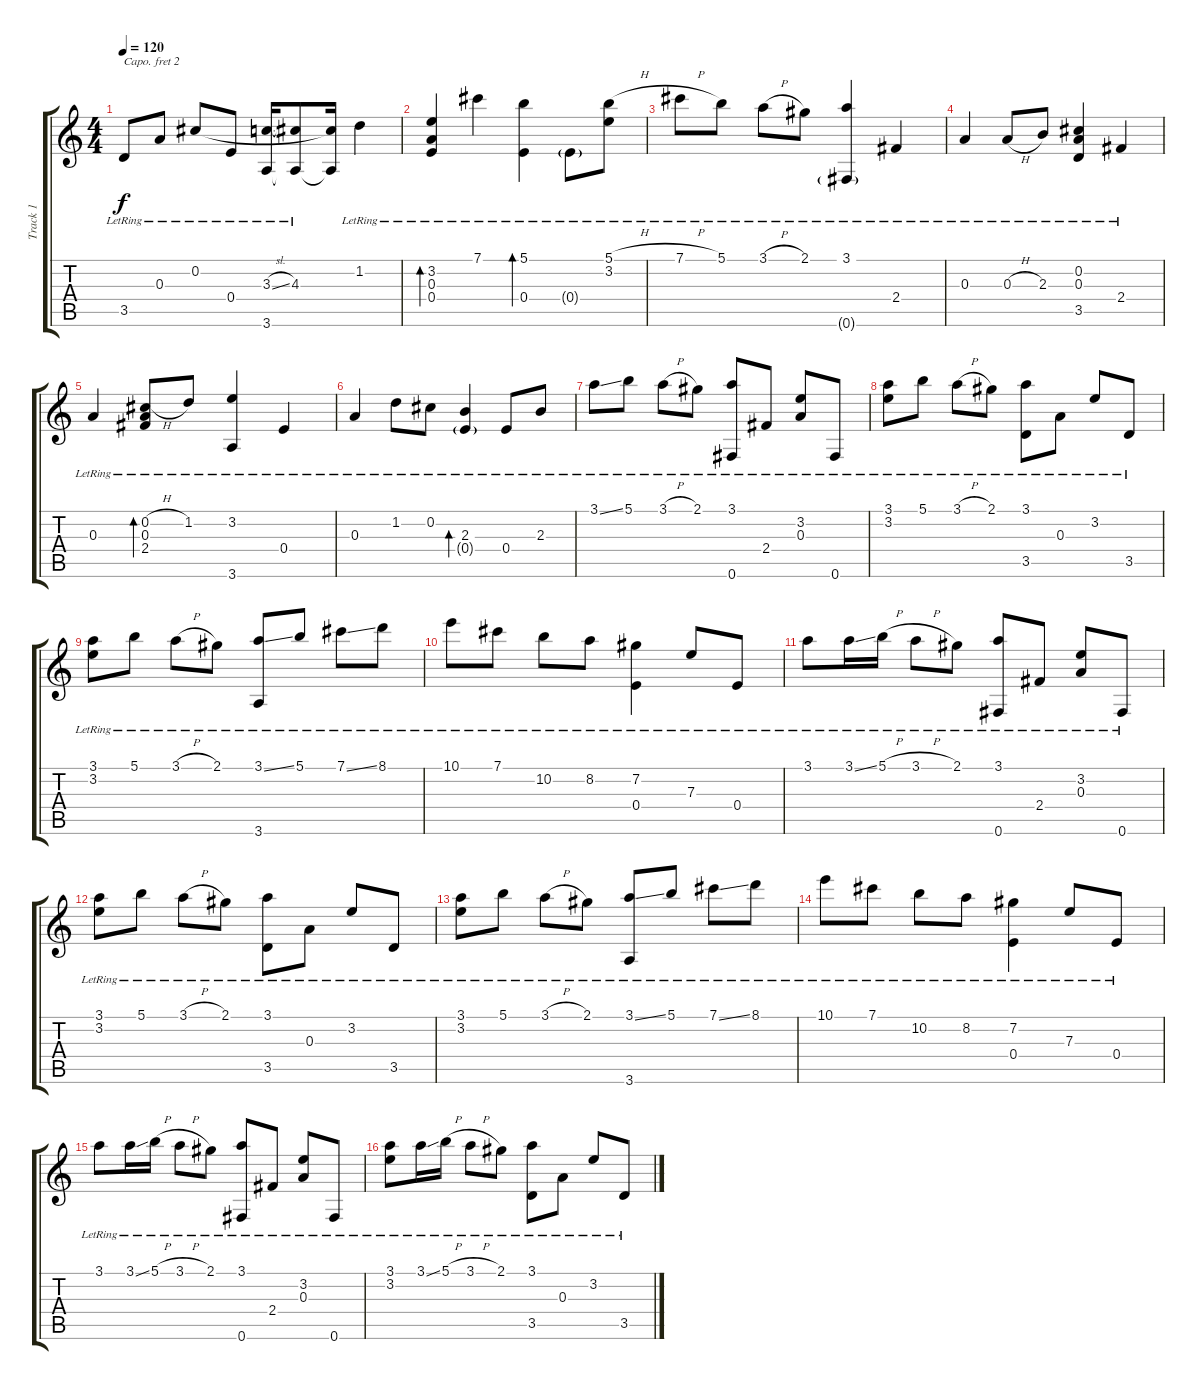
\track ("Track 1" "Track 1") {instrument acousticguitarsteel}
\staff {score tabs}
\capo 2
\tuning (E4 B3 G3 D3 A2 E2) {hide}
\ts (4 4)
\tempo 120
\clef g2
\ks c
3.5{lr}.8{dy f} 0.3{lr}.8 0.2{lr}.8 0.4{lr}.8 (3.3{sl lr} 3.6{lr}).16 (4.3{lr} 3.6{t}).8 (0.2{t} 3.6{t}).16 1.2{lr}.4 |
(3.2{lr} 0.3{lr} 0.4{lr}).4{bd 480} 7.1{lr}.4 (5.1{lr} 0.4{lr}).4{bd 240} 0.4{g lr}.8 (5.1{h lr} 3.2{lr}).8 |
7.1{h lr}.8 5.1{lr}.8 3.1{h lr}.8 2.1{lr}.8 (3.1{lr} 0.6{g lr}).4 2.4{lr}.4 |
0.3{lr}.4 0.3{h lr}.8 2.3{lr}.8 (0.2{lr} 0.3{lr} 3.5{lr}).4 2.4{lr}.4 |
0.3{lr}.4 (0.2{h lr} 0.3{lr} 2.4{lr}).8{bd 480} 1.2{lr}.8 (3.2{lr} 3.6{lr}).4 0.4{lr}.4 |
0.3{lr}.4 1.2{lr}.8 0.2{lr}.8 (2.3{lr} 0.4{g lr}).4{bd 240} 0.4{lr}.8 2.3{lr}.8 |
3.1{ss lr}.8 5.1{lr}.8 3.1{h lr}.8 2.1{lr}.8 (3.1{lr} 0.6{lr}).8 2.4{lr}.8 (3.2{lr} 0.3{lr}).8 0.6{lr}.8 |
(3.1{lr} 3.2{lr}).8 5.1{lr}.8 3.1{h lr}.8 2.1{lr}.8 (3.1{lr} 3.5{lr}).8 0.3{lr}.8 3.2{lr}.8 3.5{lr}.8 |
(3.1{lr} 3.2{lr}).8 5.1{lr}.8 3.1{h lr}.8 2.1{lr}.8 (3.1{ss lr} 3.6{lr}).8 5.1{lr}.8 7.1{ss lr}.8 8.1{lr}.8 |
10.1{lr}.8 7.1{lr}.8 10.2{lr}.8 8.2{lr}.8 (7.2{lr} 0.4{lr}).4 7.3{lr}.8 0.4{lr}.8 |
3.1{lr}.8 3.1{ss lr}.16 5.1{h lr}.16 3.1{h lr}.8 2.1{lr}.8 (3.1{lr} 0.6{lr}).8 2.4{lr}.8 (3.2{lr} 0.3{lr}).8 0.6{lr}.8 |
(3.1{lr} 3.2{lr}).8 5.1{lr}.8 3.1{h lr}.8 2.1{lr}.8 (3.1{lr} 3.5{lr}).8 0.3{lr}.8 3.2{lr}.8 3.5{lr}.8 |
(3.1{lr} 3.2{lr}).8 5.1{lr}.8 3.1{h lr}.8 2.1{lr}.8 (3.1{ss lr} 3.6{lr}).8 5.1{lr}.8 7.1{ss lr}.8 8.1{lr}.8 |
10.1{lr}.8 7.1{lr}.8 10.2{lr}.8 8.2{lr}.8 (7.2{lr} 0.4{lr}).4 7.3{lr}.8 0.4{lr}.8 |
3.1{lr}.8 3.1{ss lr}.16 5.1{h lr}.16 3.1{h lr}.8 2.1{lr}.8 (3.1{lr} 0.6{lr}).8 2.4{lr}.8 (3.2{lr} 0.3{lr}).8 0.6{lr}.8 |
(3.1{lr} 3.2{lr}).8 3.1{ss lr}.16 5.1{h lr}.16 3.1{h lr}.8 2.1{lr}.8 (3.1{lr} 3.5{lr}).8 0.3{lr}.8 3.2{lr}.8 3.5{lr}.8
